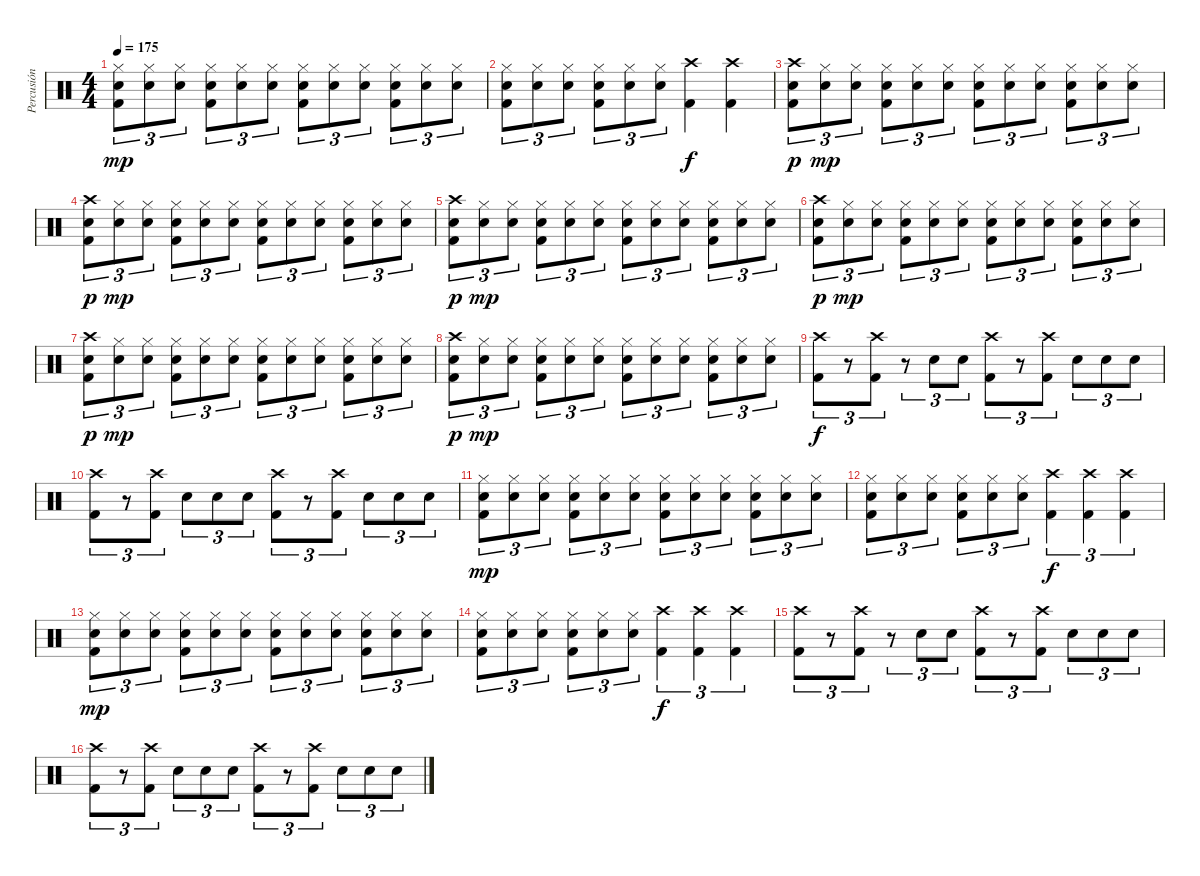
\track ("Percusión" "Percusión") {instrument percussion}
\staff {score}
\articulation defaults
\ts (4 4)
\tempo 175
\clef neutral
\ks c
("Snare (hit) 2" "Kick (hit) 2" "Hi-Hat (closed)").8{tu (3 2) dy mp} ("Snare (hit) 2" "Hi-Hat (closed)").8{tu (3 2)} ("Snare (hit) 2" "Hi-Hat (closed)").8{tu (3 2)} ("Snare (hit) 2" "Kick (hit) 2" "Hi-Hat (closed)").8{tu (3 2)} ("Snare (hit) 2" "Hi-Hat (closed)").8{tu (3 2)} ("Snare (hit) 2" "Hi-Hat (closed)").8{tu (3 2)} ("Snare (hit) 2" "Kick (hit) 2" "Hi-Hat (closed)").8{tu (3 2)} ("Snare (hit) 2" "Hi-Hat (closed)").8{tu (3 2)} ("Snare (hit) 2" "Hi-Hat (closed)").8{tu (3 2)} ("Snare (hit) 2" "Kick (hit) 2" "Hi-Hat (closed)").8{tu (3 2)} ("Snare (hit) 2" "Hi-Hat (closed)").8{tu (3 2)} ("Snare (hit) 2" "Hi-Hat (closed)").8{tu (3 2)} |
("Snare (hit) 2" "Kick (hit) 2" "Hi-Hat (closed)").8{tu (3 2)} ("Snare (hit) 2" "Hi-Hat (closed)").8{tu (3 2)} ("Snare (hit) 2" "Hi-Hat (closed)").8{tu (3 2)} ("Snare (hit) 2" "Kick (hit) 2" "Hi-Hat (closed)").8{tu (3 2)} ("Snare (hit) 2" "Hi-Hat (closed)").8{tu (3 2)} ("Snare (hit) 2" "Hi-Hat (closed)").8{tu (3 2)} ("Crash high (hit)" "Kick (hit) 2").4{dy f} ("Crash high (hit)" "Kick (hit) 2").4 |
("Snare (hit) 2" "Kick (hit) 2" "Crash high (hit)").8{tu (3 2) dy p} ("Snare (hit) 2" "Hi-Hat (closed)").8{tu (3 2) dy mp} ("Snare (hit) 2" "Hi-Hat (closed)").8{tu (3 2)} ("Snare (hit) 2" "Kick (hit) 2" "Hi-Hat (closed)").8{tu (3 2)} ("Snare (hit) 2" "Hi-Hat (closed)").8{tu (3 2)} ("Snare (hit) 2" "Hi-Hat (closed)").8{tu (3 2)} ("Snare (hit) 2" "Kick (hit) 2" "Hi-Hat (closed)").8{tu (3 2)} ("Snare (hit) 2" "Hi-Hat (closed)").8{tu (3 2)} ("Snare (hit) 2" "Hi-Hat (closed)").8{tu (3 2)} ("Snare (hit) 2" "Kick (hit) 2" "Hi-Hat (closed)").8{tu (3 2)} ("Snare (hit) 2" "Hi-Hat (closed)").8{tu (3 2)} ("Snare (hit) 2" "Hi-Hat (closed)").8{tu (3 2)} |
("Snare (hit) 2" "Kick (hit) 2" "Crash high (hit)").8{tu (3 2) dy p} ("Snare (hit) 2" "Hi-Hat (closed)").8{tu (3 2) dy mp} ("Snare (hit) 2" "Hi-Hat (closed)").8{tu (3 2)} ("Snare (hit) 2" "Kick (hit) 2" "Hi-Hat (closed)").8{tu (3 2)} ("Snare (hit) 2" "Hi-Hat (closed)").8{tu (3 2)} ("Snare (hit) 2" "Hi-Hat (closed)").8{tu (3 2)} ("Snare (hit) 2" "Kick (hit) 2" "Hi-Hat (closed)").8{tu (3 2)} ("Snare (hit) 2" "Hi-Hat (closed)").8{tu (3 2)} ("Snare (hit) 2" "Hi-Hat (closed)").8{tu (3 2)} ("Snare (hit) 2" "Kick (hit) 2" "Hi-Hat (closed)").8{tu (3 2)} ("Snare (hit) 2" "Hi-Hat (closed)").8{tu (3 2)} ("Snare (hit) 2" "Hi-Hat (closed)").8{tu (3 2)} |
("Snare (hit) 2" "Kick (hit) 2" "Crash high (hit)").8{tu (3 2) dy p} ("Snare (hit) 2" "Hi-Hat (closed)").8{tu (3 2) dy mp} ("Snare (hit) 2" "Hi-Hat (closed)").8{tu (3 2)} ("Snare (hit) 2" "Kick (hit) 2" "Hi-Hat (closed)").8{tu (3 2)} ("Snare (hit) 2" "Hi-Hat (closed)").8{tu (3 2)} ("Snare (hit) 2" "Hi-Hat (closed)").8{tu (3 2)} ("Snare (hit) 2" "Kick (hit) 2" "Hi-Hat (closed)").8{tu (3 2)} ("Snare (hit) 2" "Hi-Hat (closed)").8{tu (3 2)} ("Snare (hit) 2" "Hi-Hat (closed)").8{tu (3 2)} ("Snare (hit) 2" "Kick (hit) 2" "Hi-Hat (closed)").8{tu (3 2)} ("Snare (hit) 2" "Hi-Hat (closed)").8{tu (3 2)} ("Snare (hit) 2" "Hi-Hat (closed)").8{tu (3 2)} |
("Snare (hit) 2" "Kick (hit) 2" "Crash high (hit)").8{tu (3 2) dy p} ("Snare (hit) 2" "Hi-Hat (closed)").8{tu (3 2) dy mp} ("Snare (hit) 2" "Hi-Hat (closed)").8{tu (3 2)} ("Snare (hit) 2" "Kick (hit) 2" "Hi-Hat (closed)").8{tu (3 2)} ("Snare (hit) 2" "Hi-Hat (closed)").8{tu (3 2)} ("Snare (hit) 2" "Hi-Hat (closed)").8{tu (3 2)} ("Snare (hit) 2" "Kick (hit) 2" "Hi-Hat (closed)").8{tu (3 2)} ("Snare (hit) 2" "Hi-Hat (closed)").8{tu (3 2)} ("Snare (hit) 2" "Hi-Hat (closed)").8{tu (3 2)} ("Snare (hit) 2" "Kick (hit) 2" "Hi-Hat (closed)").8{tu (3 2)} ("Snare (hit) 2" "Hi-Hat (closed)").8{tu (3 2)} ("Snare (hit) 2" "Hi-Hat (closed)").8{tu (3 2)} |
("Snare (hit) 2" "Kick (hit) 2" "Crash high (hit)").8{tu (3 2) dy p} ("Snare (hit) 2" "Hi-Hat (closed)").8{tu (3 2) dy mp} ("Snare (hit) 2" "Hi-Hat (closed)").8{tu (3 2)} ("Snare (hit) 2" "Kick (hit) 2" "Hi-Hat (closed)").8{tu (3 2)} ("Snare (hit) 2" "Hi-Hat (closed)").8{tu (3 2)} ("Snare (hit) 2" "Hi-Hat (closed)").8{tu (3 2)} ("Snare (hit) 2" "Kick (hit) 2" "Hi-Hat (closed)").8{tu (3 2)} ("Snare (hit) 2" "Hi-Hat (closed)").8{tu (3 2)} ("Snare (hit) 2" "Hi-Hat (closed)").8{tu (3 2)} ("Snare (hit) 2" "Kick (hit) 2" "Hi-Hat (closed)").8{tu (3 2)} ("Snare (hit) 2" "Hi-Hat (closed)").8{tu (3 2)} ("Snare (hit) 2" "Hi-Hat (closed)").8{tu (3 2)} |
("Snare (hit) 2" "Kick (hit) 2" "Crash high (hit)").8{tu (3 2) dy p} ("Snare (hit) 2" "Hi-Hat (closed)").8{tu (3 2) dy mp} ("Snare (hit) 2" "Hi-Hat (closed)").8{tu (3 2)} ("Snare (hit) 2" "Kick (hit) 2" "Hi-Hat (closed)").8{tu (3 2)} ("Snare (hit) 2" "Hi-Hat (closed)").8{tu (3 2)} ("Snare (hit) 2" "Hi-Hat (closed)").8{tu (3 2)} ("Snare (hit) 2" "Kick (hit) 2" "Hi-Hat (closed)").8{tu (3 2)} ("Snare (hit) 2" "Hi-Hat (closed)").8{tu (3 2)} ("Snare (hit) 2" "Hi-Hat (closed)").8{tu (3 2)} ("Snare (hit) 2" "Kick (hit) 2" "Hi-Hat (closed)").8{tu (3 2)} ("Snare (hit) 2" "Hi-Hat (closed)").8{tu (3 2)} ("Snare (hit) 2" "Hi-Hat (closed)").8{tu (3 2)} |
("Crash high (hit)" "Kick (hit) 2").8{tu (3 2) dy f} r.8{tu (3 2)} ("Crash high (hit)" "Kick (hit) 2").8{tu (3 2)} r.8{tu (3 2)} "Snare (hit) 2".8{tu (3 2)} "Snare (hit) 2".8{tu (3 2)} ("Crash high (hit)" "Kick (hit) 2").8{tu (3 2)} r.8{tu (3 2)} ("Crash high (hit)" "Kick (hit) 2").8{tu (3 2)} "Snare (hit) 2".8{tu (3 2)} "Snare (hit) 2".8{tu (3 2)} "Snare (hit) 2".8{tu (3 2)} |
("Crash high (hit)" "Kick (hit) 2").8{tu (3 2)} r.8{tu (3 2)} ("Crash high (hit)" "Kick (hit) 2").8{tu (3 2)} "Snare (hit) 2".8{tu (3 2)} "Snare (hit) 2".8{tu (3 2)} "Snare (hit) 2".8{tu (3 2)} ("Crash high (hit)" "Kick (hit) 2").8{tu (3 2)} r.8{tu (3 2)} ("Crash high (hit)" "Kick (hit) 2").8{tu (3 2)} "Snare (hit) 2".8{tu (3 2)} "Snare (hit) 2".8{tu (3 2)} "Snare (hit) 2".8{tu (3 2)} |
("Snare (hit) 2" "Kick (hit) 2" "Hi-Hat (closed)").8{tu (3 2) dy mp} ("Snare (hit) 2" "Hi-Hat (closed)").8{tu (3 2)} ("Snare (hit) 2" "Hi-Hat (closed)").8{tu (3 2)} ("Snare (hit) 2" "Kick (hit) 2" "Hi-Hat (closed)").8{tu (3 2)} ("Snare (hit) 2" "Hi-Hat (closed)").8{tu (3 2)} ("Snare (hit) 2" "Hi-Hat (closed)").8{tu (3 2)} ("Snare (hit) 2" "Kick (hit) 2" "Hi-Hat (closed)").8{tu (3 2)} ("Snare (hit) 2" "Hi-Hat (closed)").8{tu (3 2)} ("Snare (hit) 2" "Hi-Hat (closed)").8{tu (3 2)} ("Snare (hit) 2" "Kick (hit) 2" "Hi-Hat (closed)").8{tu (3 2)} ("Snare (hit) 2" "Hi-Hat (closed)").8{tu (3 2)} ("Snare (hit) 2" "Hi-Hat (closed)").8{tu (3 2)} |
("Snare (hit) 2" "Kick (hit) 2" "Hi-Hat (closed)").8{tu (3 2)} ("Snare (hit) 2" "Hi-Hat (closed)").8{tu (3 2)} ("Snare (hit) 2" "Hi-Hat (closed)").8{tu (3 2)} ("Snare (hit) 2" "Kick (hit) 2" "Hi-Hat (closed)").8{tu (3 2)} ("Snare (hit) 2" "Hi-Hat (closed)").8{tu (3 2)} ("Snare (hit) 2" "Hi-Hat (closed)").8{tu (3 2)} ("Crash high (hit)" "Kick (hit) 2").4{tu (3 2) dy f} ("Crash high (hit)" "Kick (hit) 2").4{tu (3 2)} ("Crash high (hit)" "Kick (hit) 2").4{tu (3 2)} |
("Snare (hit) 2" "Kick (hit) 2" "Hi-Hat (closed)").8{tu (3 2) dy mp} ("Snare (hit) 2" "Hi-Hat (closed)").8{tu (3 2)} ("Snare (hit) 2" "Hi-Hat (closed)").8{tu (3 2)} ("Snare (hit) 2" "Kick (hit) 2" "Hi-Hat (closed)").8{tu (3 2)} ("Snare (hit) 2" "Hi-Hat (closed)").8{tu (3 2)} ("Snare (hit) 2" "Hi-Hat (closed)").8{tu (3 2)} ("Snare (hit) 2" "Kick (hit) 2" "Hi-Hat (closed)").8{tu (3 2)} ("Snare (hit) 2" "Hi-Hat (closed)").8{tu (3 2)} ("Snare (hit) 2" "Hi-Hat (closed)").8{tu (3 2)} ("Snare (hit) 2" "Kick (hit) 2" "Hi-Hat (closed)").8{tu (3 2)} ("Snare (hit) 2" "Hi-Hat (closed)").8{tu (3 2)} ("Snare (hit) 2" "Hi-Hat (closed)").8{tu (3 2)} |
("Snare (hit) 2" "Kick (hit) 2" "Hi-Hat (closed)").8{tu (3 2)} ("Snare (hit) 2" "Hi-Hat (closed)").8{tu (3 2)} ("Snare (hit) 2" "Hi-Hat (closed)").8{tu (3 2)} ("Snare (hit) 2" "Kick (hit) 2" "Hi-Hat (closed)").8{tu (3 2)} ("Snare (hit) 2" "Hi-Hat (closed)").8{tu (3 2)} ("Snare (hit) 2" "Hi-Hat (closed)").8{tu (3 2)} ("Crash high (hit)" "Kick (hit) 2").4{tu (3 2) dy f} ("Crash high (hit)" "Kick (hit) 2").4{tu (3 2)} ("Crash high (hit)" "Kick (hit) 2").4{tu (3 2)} |
("Crash high (hit)" "Kick (hit) 2").8{tu (3 2)} r.8{tu (3 2)} ("Crash high (hit)" "Kick (hit) 2").8{tu (3 2)} r.8{tu (3 2)} "Snare (hit) 2".8{tu (3 2)} "Snare (hit) 2".8{tu (3 2)} ("Crash high (hit)" "Kick (hit) 2").8{tu (3 2)} r.8{tu (3 2)} ("Crash high (hit)" "Kick (hit) 2").8{tu (3 2)} "Snare (hit) 2".8{tu (3 2)} "Snare (hit) 2".8{tu (3 2)} "Snare (hit) 2".8{tu (3 2)} |
("Crash high (hit)" "Kick (hit) 2").8{tu (3 2)} r.8{tu (3 2)} ("Crash high (hit)" "Kick (hit) 2").8{tu (3 2)} "Snare (hit) 2".8{tu (3 2)} "Snare (hit) 2".8{tu (3 2)} "Snare (hit) 2".8{tu (3 2)} ("Crash high (hit)" "Kick (hit) 2").8{tu (3 2)} r.8{tu (3 2)} ("Crash high (hit)" "Kick (hit) 2").8{tu (3 2)} "Snare (hit) 2".8{tu (3 2)} "Snare (hit) 2".8{tu (3 2)} "Snare (hit) 2".8{tu (3 2)}
